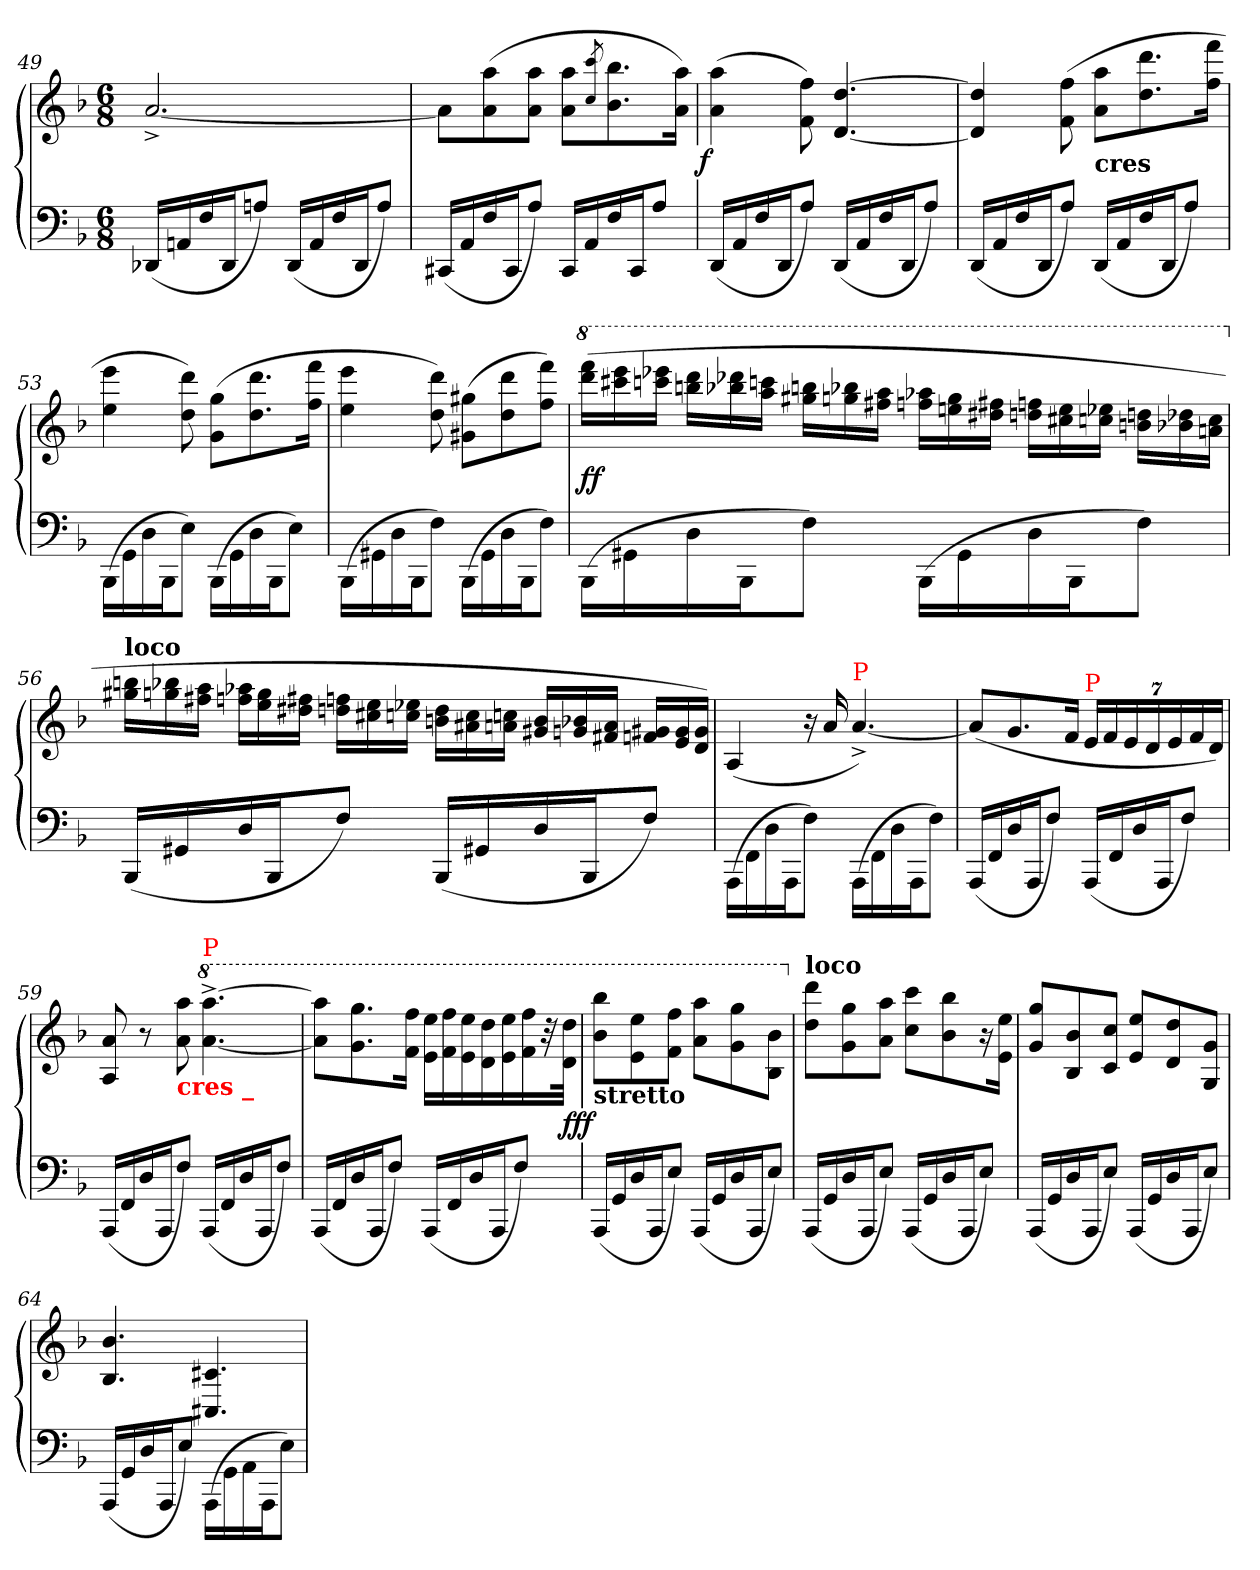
**kern	**kern	**dynam
*part1	*part1	*part1
*staff2	*staff1	*staff1/2
*clefF4	*clefG2	*
*k[b-]	*k[b-]	*
*d:	*d:	*
*M6/8	*M6/8	*
=49	=49	=49
(<16DD-XLL	[2.a^<	.
16AAn	.	.
16F	.	.
16DD-J	.	.
8AnJ)	.	.
(<16DD-LL	.	.
16AA	.	.
16F	.	.
16DD-J	.	.
8AJ)	.	.
=50	=50	=50
(<16CC#XLL	8aL]	.
16AA	.	.
16F	(>8aa 8a	.
16CC#J	.	.
8AJ)	8aa 8aJ	.
16CC#LL	8aa 8aL	.
16AA	.	.
.	8qccc/ 8qcc/	.
16F	8.bb- 8.b-	.
16CC#J	.	.
8AJ	.	.
.	16aa 16aJk)	.
=51	=51	=51
!	!	!LO:DY:rj
(<16DDLL	(>4aa 4a	f
16AA	.	.
16F	.	.
16DDJ	.	.
8AJ)	8ff 8f)	.
(<16DDLL	[4.dd [4.d	.
16AA	.	.
16F	.	.
16DDJ	.	.
8AJ)	.	.
=52	=52	=52
(<16DDLL	4dd] 4d]	.
16AA	.	.
16F	.	.
16DDJ	.	.
8AJ)	(>8ff 8f	.
!	!LO:TX:c:B:t=cres	!
(<16DDLL	8aa 8aL	.
16AA	.	.
16F	8.ddd 8.dd	.
16DDJ	.	.
8AJ)	.	.
.	16fff 16ffJk	.
=53	=53	=53
(>16BBB-\LL	4eee 4ee	.
16GG	.	.
16D	.	.
16BBB-J	.	.
8EJ)	8ddd 8dd)	.
(>16BBB-\LL	(>8gg 8gL	.
16GG	.	.
16D	8.ddd 8.dd	.
16BBB-J	.	.
8EJ)	.	.
.	16fff 16ffJk	.
=54	=54	=54
(>16BBB-\LL	4eee 4ee	.
16GG#X	.	.
16D	.	.
16BBB-J	.	.
8FJ)	8ddd 8dd)	.
(>16BBB-\LL	(>8gg#X 8g#XL	.
16GG#	.	.
16D	8ddd 8dd	.
16BBB-J	.	.
8FJ)	8fff 8ffJ)	.
=55	=55	=55
*	*8va	*
*	*Xtuplet	*
(>16BBB-\LL	(>24ffff 24ddddLL	ff
.	24eeee 24cccc#X	.
16GG#X	.	.
.	24eeee-X 24ccccnJJ	.
16D	24dddd 24bbbnLL	.
.	24dddd-X 24bbb-X	.
16BBB-J	.	.
.	24ccccn 24aaaJJ	.
8FJ)	24bbbn 24ggg#XLL	.
.	24bbb-X 24gggn	.
.	24aaa 24fff#XJJ	.
(>16BBB-\LL	24aaa-X 24fffnLL	.
.	24ggg 24eeen	.
16GG#	.	.
.	24fff#X 24ddd#XJJ	.
16D	24fffn 24dddnLL	.
.	24eee 24ccc#X	.
16BBB-J	.	.
.	24eee-X 24cccnJJ	.
8FJ)	24dddn 24bbnLL	.
.	24ddd-X 24bb-X	.
.	24ccc 24aanJJ	.
=56	=56	=56
*	*X8va	*
!	!LO:TX:a:B:t=loco	!
(<16BBB-LL	24bbn 24gg#XLL	.
.	24bb-X 24ggn	.
16GG#X	.	.
.	24aa 24ff#XJJ	.
16D	24aa-X 24ffnLL	.
.	24gg 24ee	.
16BBB-J	.	.
.	24ff#X 24dd#XJJ	.
8FJ)	24ffn 24ddnLL	.
.	24ee 24cc#X	.
.	24ee-X 24ccnJJ	.
(<16BBB-LL	24dd 24bnLL	.
.	24cc 24a#X	.
16GG#X	.	.
.	24ccn 24anJJ	.
16D	24b 24g#XLL	.
.	24b-X 24gn	.
16BBB-J	.	.
.	24a 24f#XJJ	.
8FJ)	24g#X 24fnLL	.
.	24g# 24e	.
.	24g# 24dJJ)	.
=57	=57	=57
(>16AAA\LL	(>4A/	.
16FF\	.	.
16D\	.	.
16AAA\J	.	.
8FJ)	16r	.
.	16a	.
!	!LO:TX:a:color=red:t=P	!
(>16AAA\LL	[4.a^<)	.
16FF	.	.
16D	.	.
16AAAJ	.	.
8FJ)	.	.
=58	=58	=58
(<16AAALL	(>8aL]	.
16FF	.	.
16D	8.g	.
16AAAJ	.	.
8FJ)	.	.
.	16fJk	.
*	*tuplet	*
*	*Xbrackettup	*
!	!LO:TX:a:color=red:t=P	!
(<16AAALL	56%3eLLL	.
.	56%3f	.
16FF	.	.
.	56%3e	.
16D	.	.
.	56%3d	.
16AAAJ	.	.
.	56%3e	.
8FJ)	.	.
.	56%3f	.
.	56%3dJJJ)	.
=59	=59	=59
(<16AAALL	8a 8A	.
16FF	.	.
16D	8r	.
16AAAJ	.	.
!	!LO:TX:b:B:color=red:t=cres _	!
8FJ)	8aa 8a	.
*	*8va	*
!	!LO:TX:a:color=red:t=P	!
(<16AAALL	[4.aaa^< [4.aa^<	.
16FF	.	.
16D	.	.
16AAAJ	.	.
8FJ)	.	.
=60	=60	=60
(<16AAALL	8aaa] 8aa]L	.
16FF	.	.
16D	8.ggg 8.gg	.
16AAAJ	.	.
8FJ)	.	.
.	16fff 16ffJk	.
*	*Xtuplet	*
(<16AAALL	56%3eee\ 56%3ee\LLL	.
.	56%3fff 56%3ff	.
16FF	.	.
.	56%3eee 56%3ee	.
16D	.	.
.	56%3ddd 56%3dd	.
16AAAJ	.	.
.	56%3eee 56%3ee	.
8FJ)	.	.
.	56%3fff 56%3ff	.
.	112%3r	.
.	112%3ddd 112%3ddJJJk	.
=61	=61	=61
!	!LO:TX:b:B:t=stretto	!
!	!	!LO:DY:rj
(<16AAALL	8bbb-\ 8bb-\L	fff
16GG	.	.
16D	8eee 8ee	.
16AAAJ	.	.
8EJ)	8fff 8ffJ	.
(<16AAALL	8aaa\ 8aa\L	.
16GG	.	.
16D	8ggg 8gg	.
16AAAJ	.	.
8EJ)	8bb- 8b-J	.
=62	=62	=62
*	*X8va	*
!	!LO:TX:a:B:t=loco	!
(<16AAALL	8ddd 8ddL	.
16GG	.	.
16D	8gg 8g	.
16AAAJ	.	.
8EJ)	8aa 8aJ	.
(<16AAALL	8ccc 8ccL	.
16GG	.	.
16D	8bb- 8b-	.
16AAAJ	.	.
8EJ)	16r	.
.	16ee 16eJk	.
=63	=63	=63
(<16AAALL	8gg 8gL	.
16GG	.	.
16D	8b- 8B-	.
16AAAJ	.	.
8EJ)	8cc 8cJ	.
(<16AAALL	8ee 8eL	.
16GG	.	.
16D	8dd 8d	.
16AAAJ	.	.
8EJ)	8g 8GJ	.
=64	=64	=64
(<16AAALL	4.b- 4.B-	.
16GG	.	.
16D	.	.
16AAAJ	.	.
8EJ)	.	.
(>16AAA\LL	4.c#X 4.C#X	.
16GG	.	.
16AA	.	.
16AAAJ	.	.
8EJ)	.	.
=	=	=
*-	*-	*-
